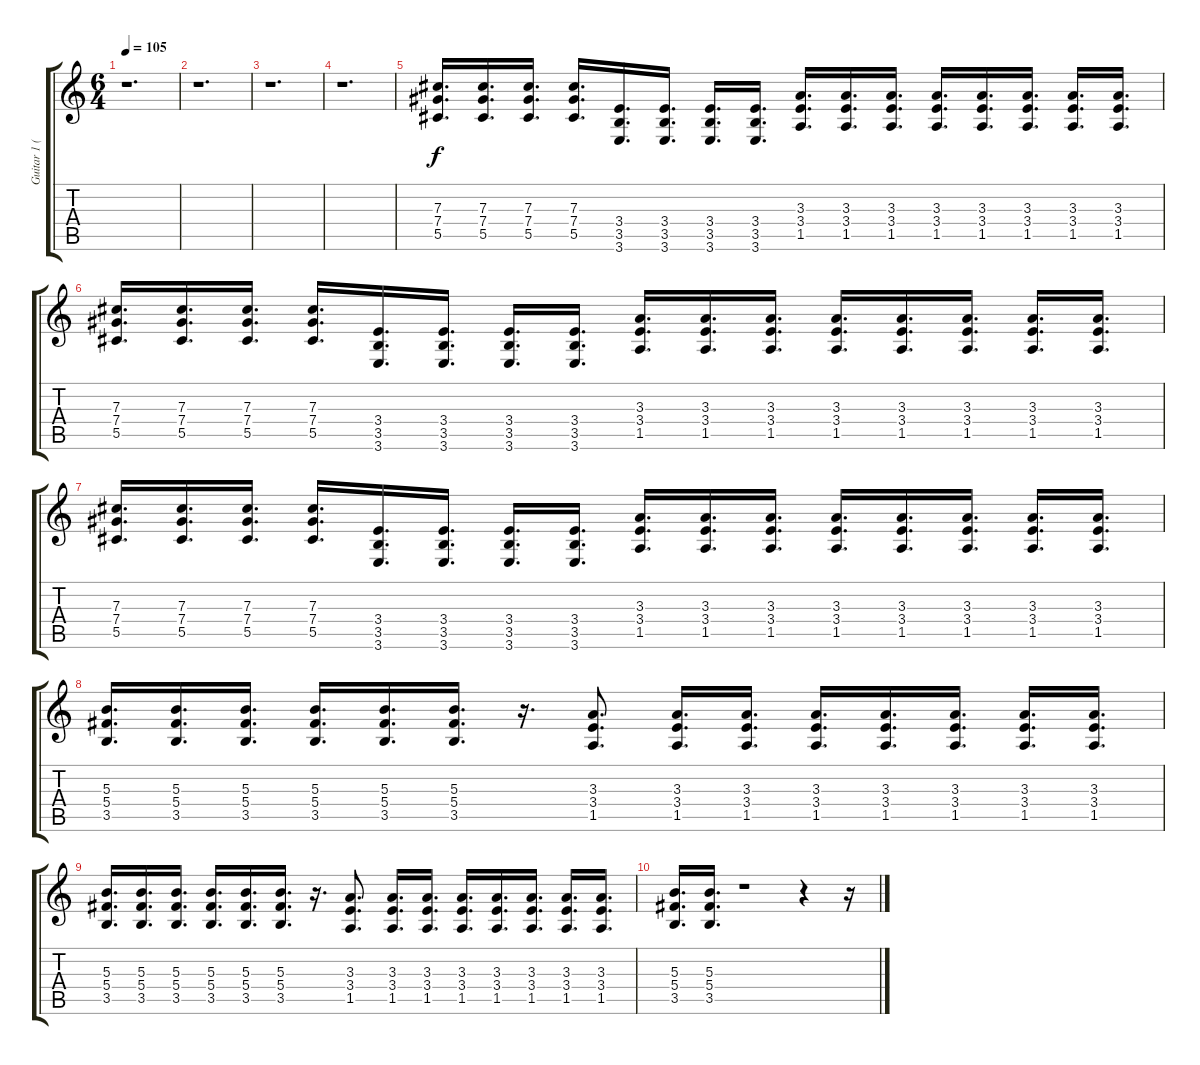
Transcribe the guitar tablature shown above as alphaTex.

\track ("Guitar 1 ( Dropped C# )" "Guitar 1 (") {instrument distortionguitar}
\staff {score tabs}
\tuning (Eb4 Bb3 Gb3 Db3 Ab2 Db2) {hide}
\ts (6 4)
\tempo 105
\clef g2
\ks c
r.1{d dy f} |
r.1{d} |
r.1{d} |
r.1{d} |
(7.3 7.4 5.5).16{d} (7.3 7.4 5.5).16{d} (7.3 7.4 5.5).16{d} (7.3 7.4 5.5).16{d} (3.4 3.5 3.6).16{d} (3.4 3.5 3.6).16{d} (3.4 3.5 3.6).16{d} (3.4 3.5 3.6).16{d} (3.3 3.4 1.5).16{d} (3.3 3.4 1.5).16{d} (3.3 3.4 1.5).16{d} (3.3 3.4 1.5).16{d} (3.3 3.4 1.5).16{d} (3.3 3.4 1.5).16{d} (3.3 3.4 1.5).16{d} (3.3 3.4 1.5).16{d} |
(7.3 7.4 5.5).16{d} (7.3 7.4 5.5).16{d} (7.3 7.4 5.5).16{d} (7.3 7.4 5.5).16{d} (3.4 3.5 3.6).16{d} (3.4 3.5 3.6).16{d} (3.4 3.5 3.6).16{d} (3.4 3.5 3.6).16{d} (3.3 3.4 1.5).16{d} (3.3 3.4 1.5).16{d} (3.3 3.4 1.5).16{d} (3.3 3.4 1.5).16{d} (3.3 3.4 1.5).16{d} (3.3 3.4 1.5).16{d} (3.3 3.4 1.5).16{d} (3.3 3.4 1.5).16{d} |
(7.3 7.4 5.5).16{d} (7.3 7.4 5.5).16{d} (7.3 7.4 5.5).16{d} (7.3 7.4 5.5).16{d} (3.4 3.5 3.6).16{d} (3.4 3.5 3.6).16{d} (3.4 3.5 3.6).16{d} (3.4 3.5 3.6).16{d} (3.3 3.4 1.5).16{d} (3.3 3.4 1.5).16{d} (3.3 3.4 1.5).16{d} (3.3 3.4 1.5).16{d} (3.3 3.4 1.5).16{d} (3.3 3.4 1.5).16{d} (3.3 3.4 1.5).16{d} (3.3 3.4 1.5).16{d} |
(5.3 5.4 3.5).16{d} (5.3 5.4 3.5).16{d} (5.3 5.4 3.5).16{d} (5.3 5.4 3.5).16{d} (5.3 5.4 3.5).16{d} (5.3 5.4 3.5).16{d} r.16{d} (3.3 3.4 1.5).8{d} (3.3 3.4 1.5).16{d} (3.3 3.4 1.5).16{d} (3.3 3.4 1.5).16{d} (3.3 3.4 1.5).16{d} (3.3 3.4 1.5).16{d} (3.3 3.4 1.5).16{d} (3.3 3.4 1.5).16{d} |
(5.3 5.4 3.5).16{d} (5.3 5.4 3.5).16{d} (5.3 5.4 3.5).16{d} (5.3 5.4 3.5).16{d} (5.3 5.4 3.5).16{d} (5.3 5.4 3.5).16{d} r.16{d} (3.3 3.4 1.5).8{d} (3.3 3.4 1.5).16{d} (3.3 3.4 1.5).16{d} (3.3 3.4 1.5).16{d} (3.3 3.4 1.5).16{d} (3.3 3.4 1.5).16{d} (3.3 3.4 1.5).16{d} (3.3 3.4 1.5).16{d} |
(5.3 5.4 3.5).16{d} (5.3 5.4 3.5).16{d} r.1 r.4 r.16
